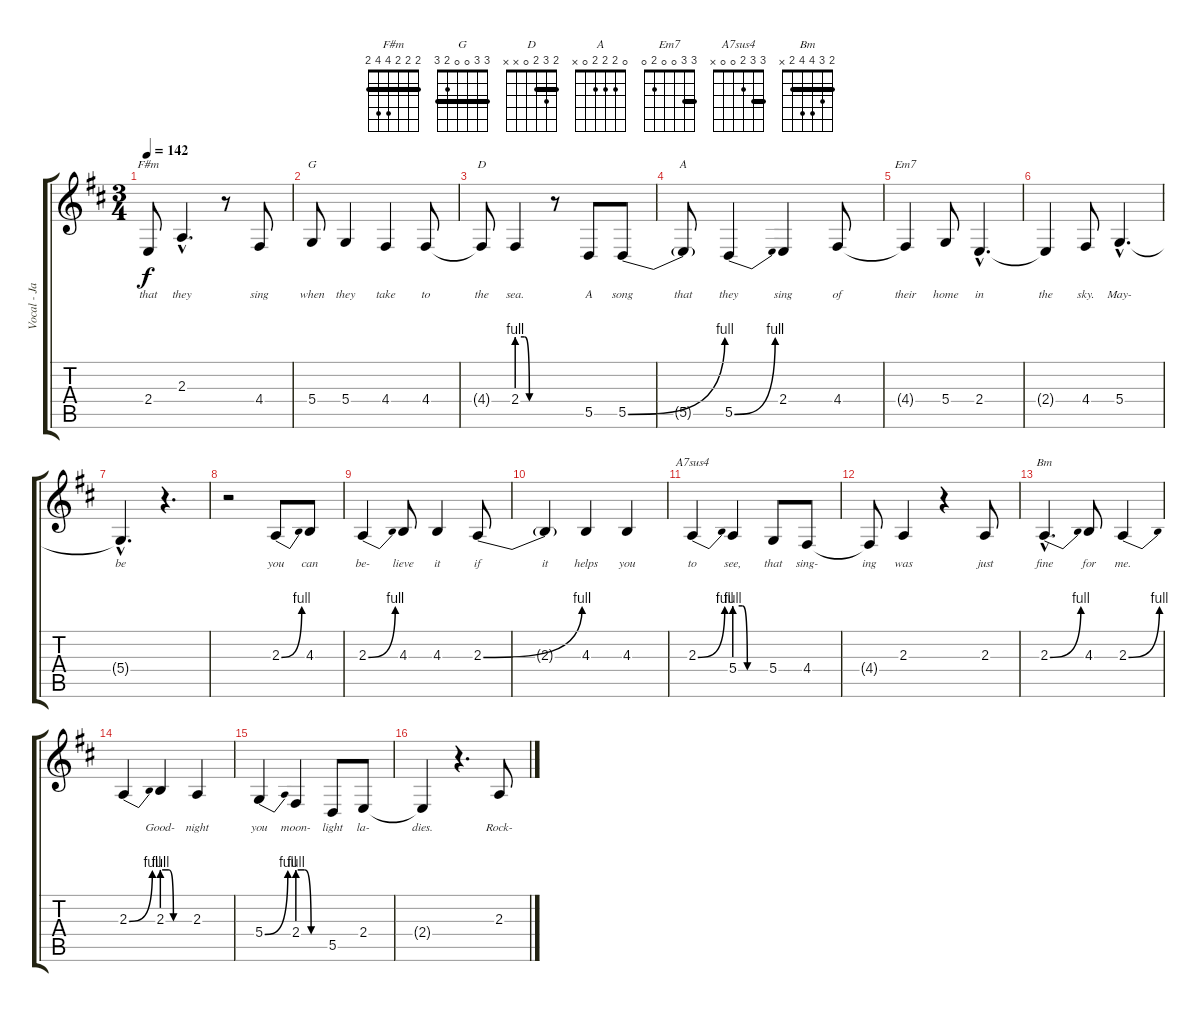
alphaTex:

\track ("Vocal - James Taylor" "Vocal - Ja") {instrument clarinet}
\staff {score tabs}
\tuning (E4 B3 G3 D3 A2 E2) {hide}
\chord ("F#m" 2 2 2 4 4 2) {barre 2}
\chord ("G" 3 3 0 0 2 3) {barre 3}
\chord ("D" 2 3 2 0 x x) {barre 2}
\chord ("A" 0 2 2 2 0 x)
\chord ("Em7" 3 3 0 0 2 0) {barre 3}
\chord ("A7sus4" 3 3 2 0 0 x) {barre 3}
\chord ("Bm" 2 3 4 4 2 x) {barre 2}
\ts (3 4)
\tempo 142
\clef g2
\ks d
2.4{t}.8{ch "F#m" lyrics (0 "that") lyrics (1 "") lyrics (2 "") lyrics (3 "") lyrics (4 "") dy f} 2.3{hac}.4{d lyrics (0 "they") lyrics (1 "") lyrics (2 "") lyrics (3 "") lyrics (4 "")} r.8 4.4.8{lyrics (0 "sing") lyrics (1 "") lyrics (2 "") lyrics (3 "") lyrics (4 "")} |
5.4.8{ch "G" lyrics (0 "when") lyrics (1 "") lyrics (2 "") lyrics (3 "") lyrics (4 "")} 5.4.4{lyrics (0 "they") lyrics (1 "") lyrics (2 "") lyrics (3 "") lyrics (4 "")} 4.4.4{lyrics (0 "take") lyrics (1 "") lyrics (2 "") lyrics (3 "") lyrics (4 "")} 4.4.8{lyrics (0 "to") lyrics (1 "") lyrics (2 "") lyrics (3 "") lyrics (4 "")} |
4.4{t}.8{ch "D" lyrics (0 "the") lyrics (1 "") lyrics (2 "") lyrics (3 "") lyrics (4 "")} 2.4{be (custom 0 4 15 4 25 0 40 0 60 0)}.4{lyrics (0 "sea.") lyrics (1 "") lyrics (2 "") lyrics (3 "") lyrics (4 "")} r.8 5.5.8{lyrics (0 "A") lyrics (1 "") lyrics (2 "") lyrics (3 "") lyrics (4 "")} 5.5{be (bend 0 0 60 4)}.8{lyrics (0 "song") lyrics (1 "") lyrics (2 "") lyrics (3 "") lyrics (4 "")} |
5.5{t}.8{ch "A" lyrics (0 "that") lyrics (1 "") lyrics (2 "") lyrics (3 "") lyrics (4 "")} 5.5{be (bend 0 0 60 4)}.4{lyrics (0 "they") lyrics (1 "") lyrics (2 "") lyrics (3 "") lyrics (4 "")} 2.4.4{lyrics (0 "sing") lyrics (1 "") lyrics (2 "") lyrics (3 "") lyrics (4 "")} 4.4.8{lyrics (0 "of") lyrics (1 "") lyrics (2 "") lyrics (3 "") lyrics (4 "")} |
4.4{t}.4{ch "Em7" lyrics (0 "their") lyrics (1 "") lyrics (2 "") lyrics (3 "") lyrics (4 "")} 5.4.8{lyrics (0 "home") lyrics (1 "") lyrics (2 "") lyrics (3 "") lyrics (4 "")} 2.4{hac}.4{d lyrics (0 "in") lyrics (1 "") lyrics (2 "") lyrics (3 "") lyrics (4 "")} |
2.4{t}.4{lyrics (0 "the") lyrics (1 "") lyrics (2 "") lyrics (3 "") lyrics (4 "")} 4.4.8{lyrics (0 "sky.") lyrics (1 "") lyrics (2 "") lyrics (3 "") lyrics (4 "")} 5.4{hac}.4{d lyrics (0 "May-") lyrics (1 "") lyrics (2 "") lyrics (3 "") lyrics (4 "")} |
5.4{hac t}.4{d lyrics (0 "be") lyrics (1 "") lyrics (2 "") lyrics (3 "") lyrics (4 "")} r.4{d} |
r.2 2.3{be (bend 0 0 60 4)}.8{lyrics (0 "you") lyrics (1 "") lyrics (2 "") lyrics (3 "") lyrics (4 "")} 4.3.8{lyrics (0 "can") lyrics (1 "") lyrics (2 "") lyrics (3 "") lyrics (4 "")} |
2.3{be (bend 0 0 60 4)}.4{lyrics (0 "be-") lyrics (1 "") lyrics (2 "") lyrics (3 "") lyrics (4 "")} 4.3.8{lyrics (0 "lieve") lyrics (1 "") lyrics (2 "") lyrics (3 "") lyrics (4 "")} 4.3.4{lyrics (0 "it") lyrics (1 "") lyrics (2 "") lyrics (3 "") lyrics (4 "")} 2.3{be (bend 0 0 60 4)}.8{lyrics (0 "if") lyrics (1 "") lyrics (2 "") lyrics (3 "") lyrics (4 "")} |
2.3{t}.4{lyrics (0 "it") lyrics (1 "") lyrics (2 "") lyrics (3 "") lyrics (4 "")} 4.3.4{lyrics (0 "helps") lyrics (1 "") lyrics (2 "") lyrics (3 "") lyrics (4 "")} 4.3.4{lyrics (0 "you") lyrics (1 "") lyrics (2 "") lyrics (3 "") lyrics (4 "")} |
2.3{be (bend 0 0 60 4)}.4{ch "A7sus4" lyrics (0 "to") lyrics (1 "") lyrics (2 "") lyrics (3 "") lyrics (4 "")} 5.4{be (custom 0 4 15 4 25 0 40 0 60 0)}.4{lyrics (0 "see,") lyrics (1 "") lyrics (2 "") lyrics (3 "") lyrics (4 "")} 5.4.8{lyrics (0 "that") lyrics (1 "") lyrics (2 "") lyrics (3 "") lyrics (4 "")} 4.4.8{lyrics (0 "sing-") lyrics (1 "") lyrics (2 "") lyrics (3 "") lyrics (4 "")} |
4.4{t}.8{lyrics (0 "ing") lyrics (1 "") lyrics (2 "") lyrics (3 "") lyrics (4 "")} 2.3.4{lyrics (0 "was") lyrics (1 "") lyrics (2 "") lyrics (3 "") lyrics (4 "")} r.4 2.3.8{lyrics (0 "just") lyrics (1 "") lyrics (2 "") lyrics (3 "") lyrics (4 "")} |
2.3{be (bend 0 0 60 4) hac}.4{d ch "Bm" lyrics (0 "fine") lyrics (1 "") lyrics (2 "") lyrics (3 "") lyrics (4 "")} 4.3.8{lyrics (0 "for") lyrics (1 "") lyrics (2 "") lyrics (3 "") lyrics (4 "")} 2.3{be (bend 0 0 60 4)}.4{lyrics (0 "me.") lyrics (1 "") lyrics (2 "") lyrics (3 "") lyrics (4 "")} |
2.3{be (bend 0 0 60 4)}.4{lyrics (0 "") lyrics (1 "") lyrics (2 "") lyrics (3 "") lyrics (4 "")} 2.3{be (custom 0 4 15 4 25 0 40 0 60 0)}.4{lyrics (0 "Good-") lyrics (1 "") lyrics (2 "") lyrics (3 "") lyrics (4 "")} 2.3.4{lyrics (0 "night") lyrics (1 "") lyrics (2 "") lyrics (3 "") lyrics (4 "")} |
5.4{be (bend 0 0 60 4)}.4{lyrics (0 "you") lyrics (1 "") lyrics (2 "") lyrics (3 "") lyrics (4 "")} 2.4{be (custom 0 4 15 4 30 0 40 0 60 0)}.4{lyrics (0 "moon-") lyrics (1 "") lyrics (2 "") lyrics (3 "") lyrics (4 "")} 5.5.8{lyrics (0 "light") lyrics (1 "") lyrics (2 "") lyrics (3 "") lyrics (4 "")} 2.4.8{lyrics (0 "la-") lyrics (1 "") lyrics (2 "") lyrics (3 "") lyrics (4 "")} |
2.4{t}.4{lyrics (0 "dies.") lyrics (1 "") lyrics (2 "") lyrics (3 "") lyrics (4 "")} r.4{d} 2.3.8{lyrics (0 "Rock-") lyrics (1 "") lyrics (2 "") lyrics (3 "") lyrics (4 "")}
